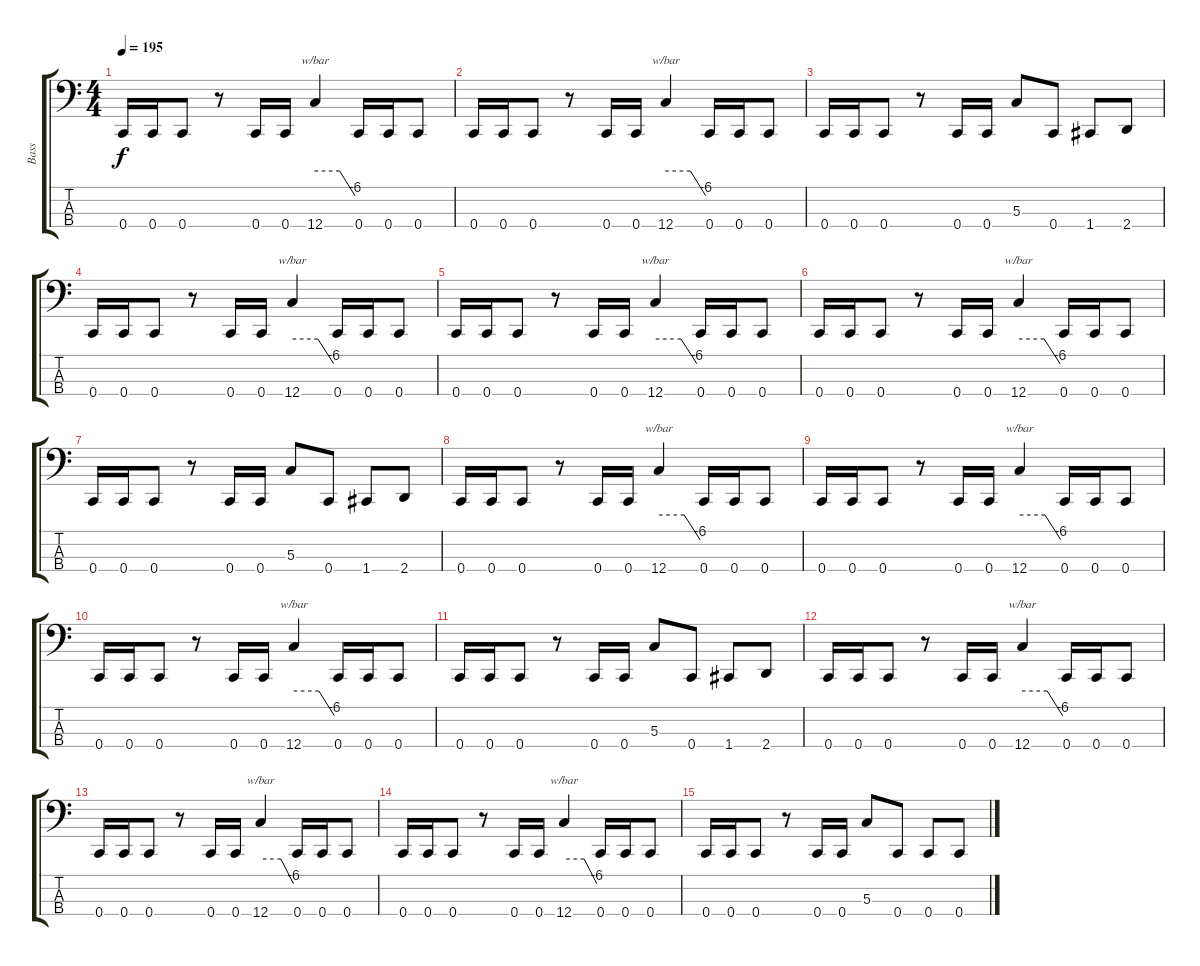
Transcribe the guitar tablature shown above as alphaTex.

\track ("Bass" "Bass") {instrument electricbassfinger}
\staff {score tabs}
\tuning (F2 C2 G1 C1) {hide}
\ts (4 4)
\tempo 195
\clef f4
\ks c
0.4.16{dy f} 0.4.16 0.4.8 r.8 0.4.16 0.4.16 12.4.4{tbe (custom default 0 0 37 0 60 -24)} 0.4.16 0.4.16 0.4.8 |
0.4.16 0.4.16 0.4.8 r.8 0.4.16 0.4.16 12.4.4{tbe (custom default 0 0 37 0 60 -24)} 0.4.16 0.4.16 0.4.8 |
0.4.16 0.4.16 0.4.8 r.8 0.4.16 0.4.16 5.3.8 0.4.8 1.4.8 2.4.8 |
0.4.16 0.4.16 0.4.8 r.8 0.4.16 0.4.16 12.4.4{tbe (custom default 0 0 37 0 60 -24)} 0.4.16 0.4.16 0.4.8 |
0.4.16 0.4.16 0.4.8 r.8 0.4.16 0.4.16 12.4.4{tbe (custom default 0 0 37 0 60 -24)} 0.4.16 0.4.16 0.4.8 |
0.4.16 0.4.16 0.4.8 r.8 0.4.16 0.4.16 12.4.4{tbe (custom default 0 0 37 0 60 -24)} 0.4.16 0.4.16 0.4.8 |
0.4.16 0.4.16 0.4.8 r.8 0.4.16 0.4.16 5.3.8 0.4.8 1.4.8 2.4.8 |
0.4.16 0.4.16 0.4.8 r.8 0.4.16 0.4.16 12.4.4{tbe (custom default 0 0 37 0 60 -24)} 0.4.16 0.4.16 0.4.8 |
0.4.16 0.4.16 0.4.8 r.8 0.4.16 0.4.16 12.4.4{tbe (custom default 0 0 37 0 60 -24)} 0.4.16 0.4.16 0.4.8 |
0.4.16 0.4.16 0.4.8 r.8 0.4.16 0.4.16 12.4.4{tbe (custom default 0 0 37 0 60 -24)} 0.4.16 0.4.16 0.4.8 |
0.4.16 0.4.16 0.4.8 r.8 0.4.16 0.4.16 5.3.8 0.4.8 1.4.8 2.4.8 |
0.4.16 0.4.16 0.4.8 r.8 0.4.16 0.4.16 12.4.4{tbe (custom default 0 0 37 0 60 -24)} 0.4.16 0.4.16 0.4.8 |
0.4.16 0.4.16 0.4.8 r.8 0.4.16 0.4.16 12.4.4{tbe (custom default 0 0 37 0 60 -24)} 0.4.16 0.4.16 0.4.8 |
0.4.16 0.4.16 0.4.8 r.8 0.4.16 0.4.16 12.4.4{tbe (custom default 0 0 37 0 60 -24)} 0.4.16 0.4.16 0.4.8 |
0.4.16 0.4.16 0.4.8 r.8 0.4.16 0.4.16 5.3.8 0.4.8 0.4.8 0.4.8
